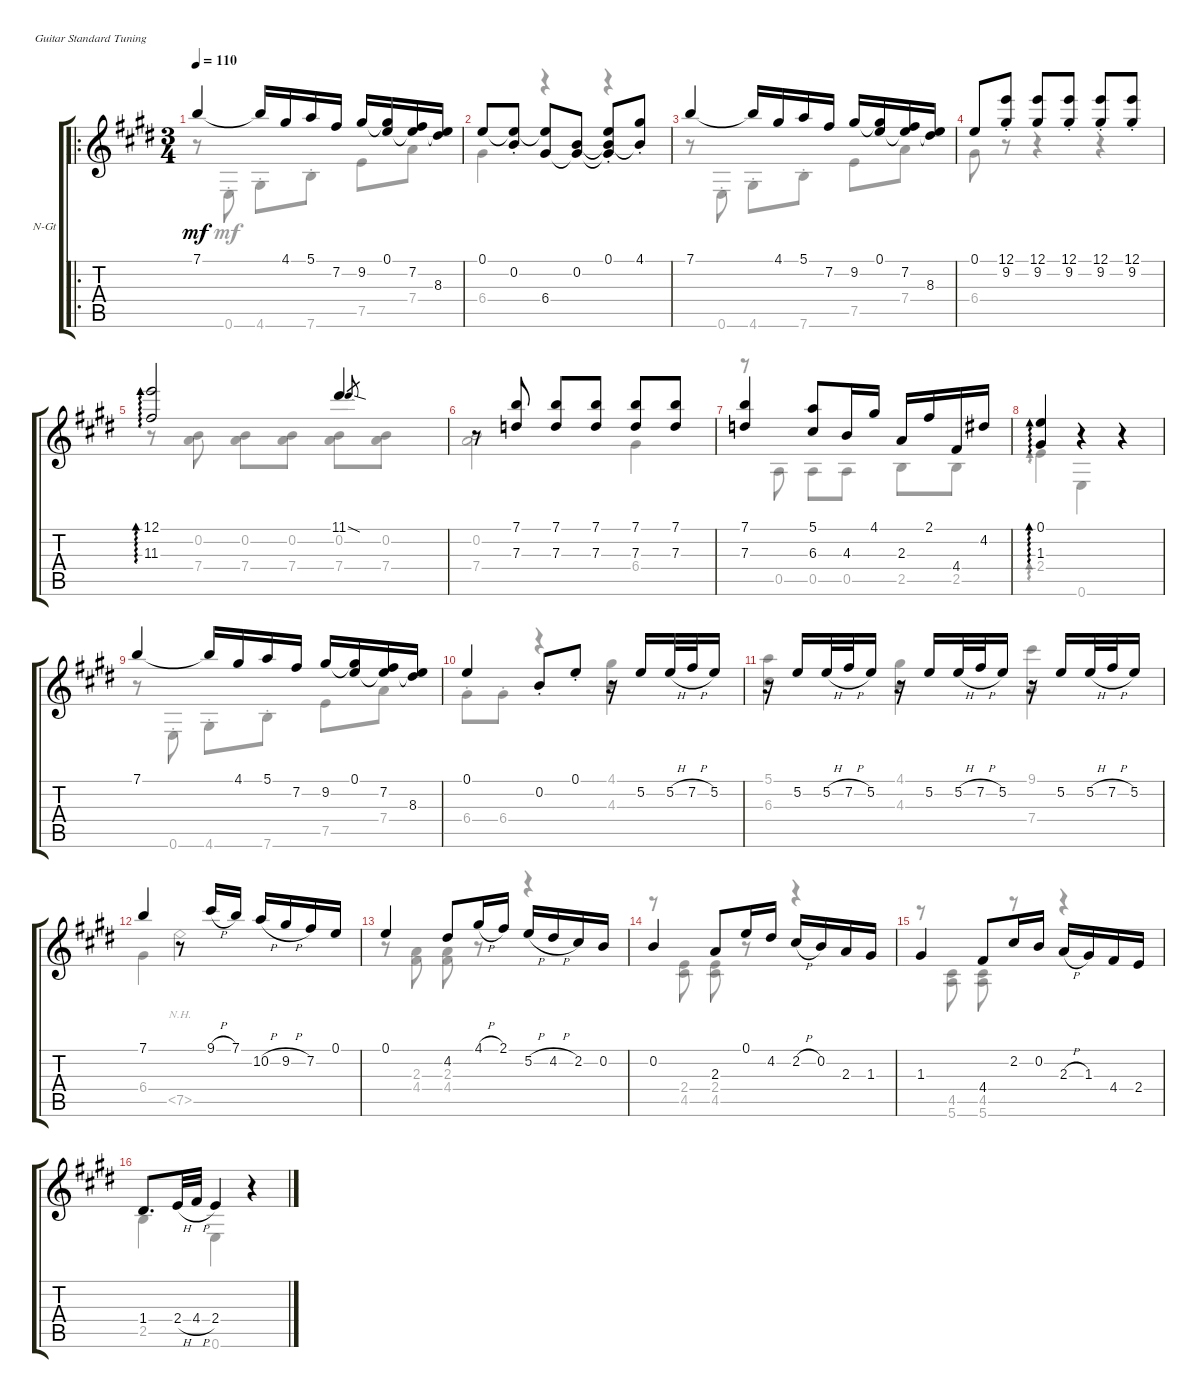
\bracketExtendMode groupsimilarinstruments
\firstSystemTrackNameOrientation horizontal
\otherSystemsTrackNameOrientation horizontal
\track ("Untitled" "N-Gt") {instrument acousticgrandpiano}
\staff {score tabs}
\tuning (E4 B3 G3 D3 A2 E2)
\displaytranspose 12
\voice
\ro
\ts (3 4)
\tempo 110
\clef g2
\ks e
7.1.4{dy mf instrument acousticgrandpiano} 7.1{t}.16 4.1.16 5.1.16 7.2.16 9.2.16 (9.2{t} 0.1).16 (7.2 0.1{t}).16 (0.1{t} 8.3).16 |
0.1.8 (0.1{st t} 0.2{st}).8 (0.1{t} 6.4).8 (0.2 6.4{t}).8 (0.1{st} 0.2{st t} 6.4{st t}).8 (4.1{st} 0.2{st t}).8 |
7.1.4 7.1{t}.16 4.1.16 5.1.16 7.2.16 9.2.16 (9.2{t} 0.1).16 (7.2 0.1{t}).16 (0.1{t} 8.3).16 |
0.1.8 (12.1{st} 9.2{st}).8 (12.1 9.2).8 (12.1{st} 9.2{st}).8 (12.1{st} 9.2{st}).8 (12.1{st} 9.2{st}).8 |
(12.1 11.3).2{ad 0} 11.1.4 11.1{sod t}.8{gr} |
r.8 (7.1 7.3).8 (7.1 7.3).8 (7.1 7.3).8 (7.1 7.3).8 (7.1 7.3).8 |
(7.1 7.3).4 (5.1 6.3).8 4.3.16 4.1.16 2.3.16 2.1.16 4.4.16 4.2.16 |
(0.1 1.3).4{ad 0} r.4 r.4 |
7.1.4 7.1{t}.16 4.1.16 5.1.16 7.2.16 9.2.16 (9.2{t} 0.1).16 (7.2 0.1{t}).16 (0.1{t} 8.3).16 |
0.1.4 0.2{st}.8 0.1{st}.8 r.16 5.2.16 5.2{h}.32 7.2{h}.32 5.2.16 |
r.16 5.2.16 5.2{h}.32 7.2{h}.32 5.2.16 r.16 5.2.16 5.2{h}.32 7.2{h}.32 5.2.16 r.16 5.2.16 5.2{h}.32 7.2{h}.32 5.2.16 |
7.1.4 r.8 9.1{h}.16 7.1.16 10.2{h}.16 9.2{h}.16 7.2.16 0.1.16 |
0.1.4 4.2.8 4.1{h}.16 2.1.16 5.2{h}.16 4.2{h}.16 2.2.16 0.2.16 |
0.2.4 2.3.8 0.1.16 4.2.16 2.2{h}.16 0.2.16 2.3.16 1.3.16 |
1.3.4 4.4.8 2.2.16 0.2.16 2.3{h}.16 1.3.16 4.4.16 2.4.16 |
1.4.8{d} 2.4{h}.32 4.4{h}.32 2.4.4 r.4
\voice
\clef g2
\ottava regular
\simile none
\ks e
r.8{dy mf} 0.6{st}.8 4.6{st}.8 7.6{st}.8 7.5.8 7.4.8 |
6.4.4 r.4 r.4 |
r.8 0.6{st}.8 4.6{st}.8 7.6{st}.8 7.5.8 7.4.8 |
6.4.8 r.8 r.4 r.4 |
r.8{ad 0} (0.2 7.4).8 (0.2 7.4).8 (0.2 7.4).8 (0.2 7.4).8 (0.2 7.4).8 |
(0.2 7.4).2 6.4.4 |
r.8 0.5.8 0.5.8 0.5.8 2.5.8 2.5.8 |
2.4.4{ad 0} 0.6.4 r.4 |
r.8 0.6{st}.8 4.6{st}.8 7.6{st}.8 7.5.8 7.4.8 |
6.4{st}.8 6.4{st}.8 r.4 (4.1 4.3).4 |
(5.1 6.3).4 (4.1 4.3).4 (9.1 7.4).4 |
6.4.4 7.5{nh}.2 |
r.8 (2.3 4.4).8 (2.3 4.4).8 r.8 r.4 |
r.8 (2.4 4.5).8 (2.4 4.5).8 r.8 r.4 |
r.8 (4.5 5.6).8 (4.5 5.6).8 r.8 r.4 |
2.5.4 0.6.4 r.4
